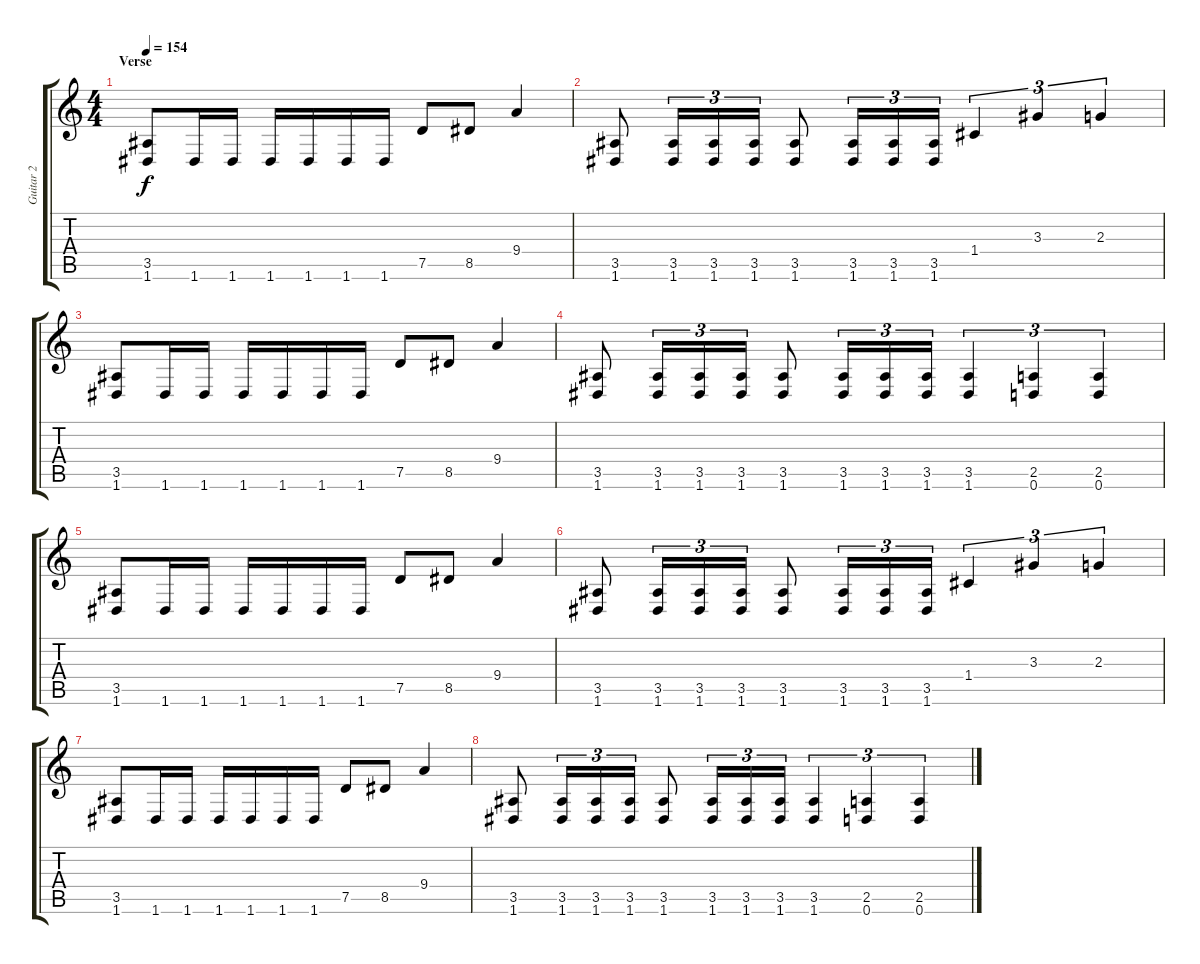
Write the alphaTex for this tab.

\track ("Guitar 2" "Guitar 2") {instrument distortionguitar}
\staff {score tabs}
\tuning (D4 A3 F3 C3 G2 D2) {hide}
\ts (4 4)
\section ("" "Verse")
\tempo 154
\clef g2
\ks c
(3.5 1.6).8{dy f} 1.6.16 1.6.16 1.6.16 1.6.16 1.6.16 1.6.16 7.5.8 8.5.8 9.4.4 |
(3.5 1.6).8 (3.5 1.6).16{tu (3 2)} (3.5 1.6).16{tu (3 2)} (3.5 1.6).16{tu (3 2)} (3.5 1.6).8 (3.5 1.6).16{tu (3 2)} (3.5 1.6).16{tu (3 2)} (3.5 1.6).16{tu (3 2)} 1.4.4{tu (3 2)} 3.3.4{tu (3 2)} 2.3.4{tu (3 2)} |
(3.5 1.6).8 1.6.16 1.6.16 1.6.16 1.6.16 1.6.16 1.6.16 7.5.8 8.5.8 9.4.4 |
(3.5 1.6).8 (3.5 1.6).16{tu (3 2)} (3.5 1.6).16{tu (3 2)} (3.5 1.6).16{tu (3 2)} (3.5 1.6).8 (3.5 1.6).16{tu (3 2)} (3.5 1.6).16{tu (3 2)} (3.5 1.6).16{tu (3 2)} (3.5 1.6).4{tu (3 2)} (2.5 0.6).4{tu (3 2)} (2.5 0.6).4{tu (3 2)} |
(3.5 1.6).8 1.6.16 1.6.16 1.6.16 1.6.16 1.6.16 1.6.16 7.5.8 8.5.8 9.4.4 |
(3.5 1.6).8 (3.5 1.6).16{tu (3 2)} (3.5 1.6).16{tu (3 2)} (3.5 1.6).16{tu (3 2)} (3.5 1.6).8 (3.5 1.6).16{tu (3 2)} (3.5 1.6).16{tu (3 2)} (3.5 1.6).16{tu (3 2)} 1.4.4{tu (3 2)} 3.3.4{tu (3 2)} 2.3.4{tu (3 2)} |
(3.5 1.6).8 1.6.16 1.6.16 1.6.16 1.6.16 1.6.16 1.6.16 7.5.8 8.5.8 9.4.4 |
(3.5 1.6).8 (3.5 1.6).16{tu (3 2)} (3.5 1.6).16{tu (3 2)} (3.5 1.6).16{tu (3 2)} (3.5 1.6).8 (3.5 1.6).16{tu (3 2)} (3.5 1.6).16{tu (3 2)} (3.5 1.6).16{tu (3 2)} (3.5 1.6).4{tu (3 2)} (2.5 0.6).4{tu (3 2)} (2.5 0.6).4{tu (3 2)}
